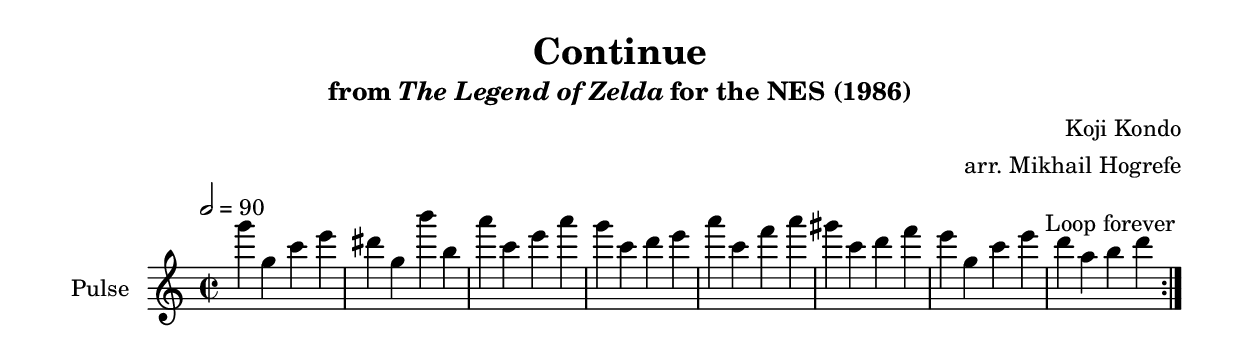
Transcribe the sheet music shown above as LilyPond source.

\version "2.22.0"

\book {
    \header {
        title = "Continue"
        subtitle = \markup { "from" {\italic "The Legend of Zelda"} "for the NES (1986)" }
        composer = "Koji Kondo"
        arranger = "arr. Mikhail Hogrefe"
    }

    \score {
        {
            \new StaffGroup <<
                \new Staff \relative c'''' {
                    \set Staff.instrumentName = "Pulse"
                    \set Staff.shortInstrumentName = "P."
\time 2/2
\tempo 2 = 90
                    \repeat volta 2 {
g4 g, c e |
dis4 g, b' b, |
a'4 c, e a |
g4 c, d e |
a4 c, f a |
gis4 c, d f |
e4 g, c e |
d4 a b d |
                    }
\once \override Score.RehearsalMark.self-alignment-X = #RIGHT
\mark \markup { \fontsize #-2 "Loop forever" }
                }
            >>
        }
        \layout {
            \context {
                \Staff
                \RemoveEmptyStaves
            }
            \context {
                \DrumStaff
                \RemoveEmptyStaves
            }
        }
    }
}
